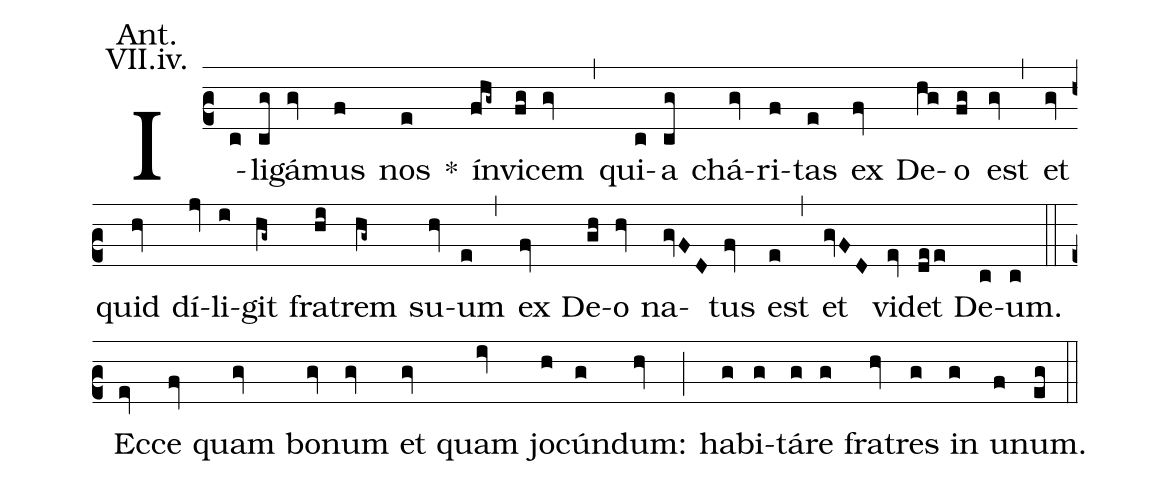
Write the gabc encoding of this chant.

annotation: Ant.;
annotation: VII.iv.;
%%
(c2)
I(c)li(cg)gá(gv)mus(f) nos(e) *() ín(fhg~)vi(fg)cem(gv) (,)
qui(c)a(cg) chá(gv)ri(f)tas(e) ex(fv) De(hg)o(fg) est(gv) (,)
et(gv) quid(hv) dí(jv)li(i)git(hg~) fra(hi)trem(hg~) su(hv)um(e) (,)
ex(fv) De(gh)o(hv) na(gvFD)tus(fv) est(e) (,)
et(gvFD) vi(ev)det(dee) De(c)um.(c) (::)
Ec(ev)ce(fv) quam(gv) bo(gv)num(gv) et(gv) quam(iv) jo(h)cún(g)dum:(hv) (;)
ha(g)bi(g)tá(g)re(g) fra(hv)tres(g) in(g) u(f)num.(eg) (::)
